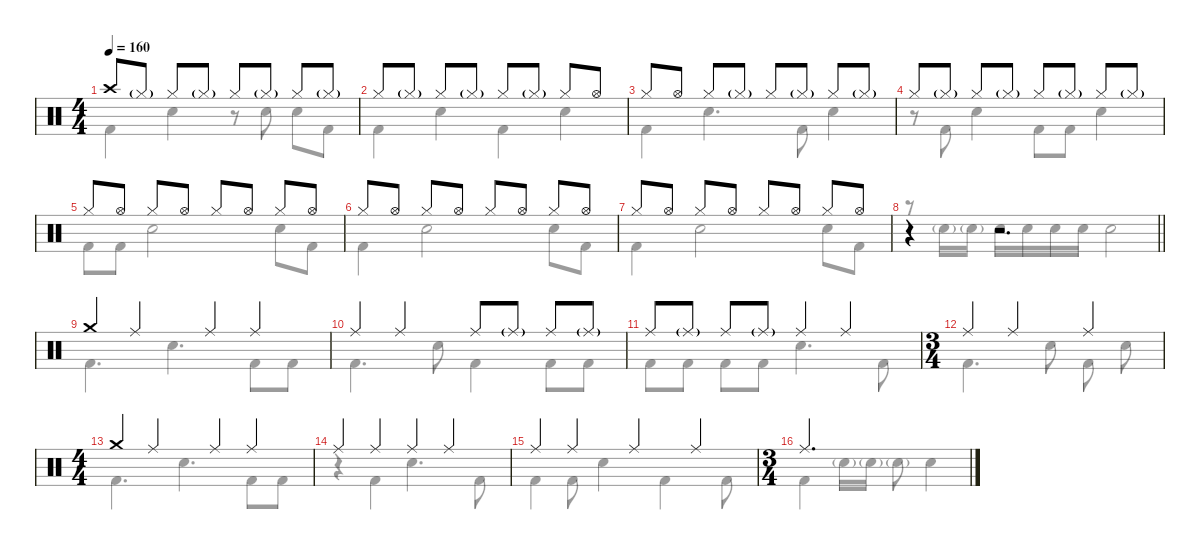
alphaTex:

\defaultSystemsLayout 4
\hideDynamics
\bracketExtendMode nobrackets
\singleTrackTrackNamePolicy hidden
\multiTrackTrackNamePolicy hidden
\firstSystemTrackNameMode fullname
\otherSystemsTrackNameOrientation horizontal
\track ("Drums" "drm.") {instrument percussion}
\staff {score}
\articulation defaults
\voice
\ts (4 4)
\tempo 160
\clef neutral
\ks c "Crash high (hit)".8{dy f beam Up} "Hi-Hat (closed)"{g}.8{dy ff beam Up} "Hi-Hat (closed)".8{dy f beam Up} "Hi-Hat (closed)"{g}.8{dy ff beam Up} "Hi-Hat (closed)".8{dy f beam Up} "Hi-Hat (closed)"{g}.8{dy ff beam Up} "Hi-Hat (closed)".8{dy f beam Up} "Hi-Hat (closed)"{g}.8{dy ff beam Up}
|
"Hi-Hat (closed)".8{dy f beam Up} "Hi-Hat (closed)"{g}.8{dy ff beam Up} "Hi-Hat (closed)".8{dy f beam Up} "Hi-Hat (closed)"{g}.8{dy ff beam Up} "Hi-Hat (closed)".8{dy f beam Up} "Hi-Hat (closed)"{g}.8{dy ff beam Up} "Hi-Hat (closed)".8{dy f beam Up} "Hi-Hat (open)".8{beam Up} |
"Hi-Hat (closed)".8{beam Up} "Hi-Hat (open)".8{beam Up} "Hi-Hat (closed)".8{beam Up} "Hi-Hat (closed)"{g}.8{dy ff beam Up} "Hi-Hat (closed)".8{dy f beam Up} "Hi-Hat (closed)"{g}.8{dy ff beam Up} "Hi-Hat (closed)".8{dy f beam Up} "Hi-Hat (closed)"{g}.8{dy ff beam Up} |
"Hi-Hat (closed)".8{dy f beam Up} "Hi-Hat (closed)"{g}.8{dy ff beam Up} "Hi-Hat (closed)".8{dy f beam Up} "Hi-Hat (closed)"{g}.8{dy ff beam Up} "Hi-Hat (closed)".8{dy f beam Up} "Hi-Hat (closed)"{g}.8{dy ff beam Up} "Hi-Hat (closed)".8{dy f beam Up} "Hi-Hat (closed)"{g}.8{dy ff beam Up} |
"Hi-Hat (closed)".8{dy f beam Up} "Hi-Hat (open)".8{beam Up} "Hi-Hat (closed)".8{beam Up} "Hi-Hat (open)".8{beam Up} "Hi-Hat (closed)".8{beam Up} "Hi-Hat (open)".8{beam Up} "Hi-Hat (closed)".8{beam Up} "Hi-Hat (open)".8{beam Up} |
"Hi-Hat (closed)".8{beam Up} "Hi-Hat (open)".8{beam Up} "Hi-Hat (closed)".8{beam Up} "Hi-Hat (open)".8{beam Up} "Hi-Hat (closed)".8{beam Up} "Hi-Hat (open)".8{beam Up} "Hi-Hat (closed)".8{beam Up} "Hi-Hat (open)".8{beam Up} |
"Hi-Hat (closed)".8{beam Up} "Hi-Hat (open)".8{beam Up} "Hi-Hat (closed)".8{beam Up} "Hi-Hat (open)".8{beam Up} "Hi-Hat (closed)".8{beam Up} "Hi-Hat (open)".8{beam Up} "Hi-Hat (closed)".8{beam Up} "Hi-Hat (open)".8{beam Up} |
\barLineRight lightlight
r.4{beam Up} r.2{d beam Up} |
"Crash medium (hit)".4{beam Up} "Ride (middle)".4{beam Up} "Ride (middle)".4{beam Up} "Ride (middle)".4{beam Up} |
"Ride (middle)".4{beam Up} "Ride (middle)".4{beam Up} "Ride (middle)".8{beam Up} "Ride (middle)"{g}.8{dy ff beam Up} "Ride (middle)".8{dy f beam Up} "Ride (middle)"{g}.8{dy ff beam Up} |
"Ride (middle)".8{dy f beam Up} "Ride (middle)"{g}.8{dy ff beam Up} "Ride (middle)".8{dy f beam Up} "Ride (middle)"{g}.8{dy ff beam Up} "Ride (middle)".4{dy f beam Up} "Ride (middle)".4{beam Up} |
\ts (3 4)
\beaming (8 3 1 1 1)
"Ride (middle)".4{beam Up} "Ride (middle)".4{beam Up} "Ride (middle)".4{beam Up} |
\ts (4 4)
\beaming (8 2 2 2 2)
"Crash medium (hit)".4{beam Up} "Ride (middle)".4{beam Up} "Ride (middle)".4{beam Up} "Ride (middle)".4{beam Up} |
"Ride (middle)".4{beam Up} "Ride (middle)".4{beam Up} "Ride (middle)".4{beam Up} "Ride (middle)".4{beam Up} |
"Ride (middle)".4{beam Up} "Ride (middle)".4{beam Up} "Ride (middle)".4{beam Up} "Ride (middle)".4{beam Up} |
\ts (3 4)
\beaming (8 3 1 1 1)
"Ride (middle)".2{d beam Up}
\voice
\clef neutral
\ottava regular
\simile none
\ks c "Kick (hit) 2".4{dy f beam Down} "Snare (hit) 2".4{beam Down}
r.8{beam Down} "Snare (hit) 2".8{beam Down} "Snare (hit) 2".8{beam Down} "Kick (hit) 2".8{beam Down} |
"Kick (hit) 2".4{beam Down} "Snare (hit) 2".4{beam Down} "Kick (hit) 2".4{beam Down} "Snare (hit) 2".4{beam Down} |
"Kick (hit) 2".4{beam Down} "Snare (hit) 2".4{d beam Down} "Kick (hit) 2".8{beam Down} "Snare (hit) 2".4{beam Down} |
r.8{beam Down} "Kick (hit) 2".8{beam Down} "Snare (hit) 2".4{beam Down} "Kick (hit) 2".8{beam Down} "Kick (hit) 2".8{beam Down} "Snare (hit) 2".4{beam Down} |
"Kick (hit) 2".8{beam Down} "Kick (hit) 2".8{beam Down} "Snare (hit) 2".2{beam Down} "Snare (hit) 2".8{beam Down} "Kick (hit) 2".8{beam Down} |
"Kick (hit) 2".4{beam Down} "Snare (hit) 2".2{beam Down} "Snare (hit) 2".8{beam Down} "Kick (hit) 2".8{beam Down} |
"Kick (hit) 2".4{beam Down} "Snare (hit) 2".2{beam Down} "Snare (hit) 2".8{beam Down} "Kick (hit) 2".8{beam Down} |
\barLineRight lightlight
r.8{beam Down} "Snare (hit) 2"{g}.16{beam Down} "Snare (hit) 2"{g}.16{beam Down} "Snare (hit) 2".16{dy mf beam Down} "Snare (hit) 2".16{beam Down} "Snare (hit) 2".16{dy f beam Down} "Snare (hit) 2".16{beam Down} "Snare (hit) 2".2{beam Down} |
"Kick (hit) 2".4{d beam Down} "Snare (hit) 2".4{d beam Down} "Kick (hit) 2".8{beam Down} "Kick (hit) 2".8{beam Down} |
"Kick (hit) 2".4{d beam Down} "Snare (hit) 2".8{beam Down} "Kick (hit) 2".4{beam Down} "Kick (hit) 2".8{beam Down} "Kick (hit) 2".8{beam Down} |
"Kick (hit) 2".8{beam Down} "Kick (hit) 2".8{beam Down} "Kick (hit) 2".8{beam Down} "Kick (hit) 2".8{beam Down} "Snare (hit) 2".4{d beam Down} "Kick (hit) 2".8{beam Down} |
"Kick (hit) 2".4{d beam Down} "Snare (hit) 2".8{beam Down} "Kick (hit) 2".8{beam Down} "Snare (hit) 2".8{beam Down} |
"Kick (hit) 2".4{d beam Down} "Snare (hit) 2".4{d beam Down} "Kick (hit) 2".8{beam Down} "Kick (hit) 2".8{beam Down} |
r.4{beam Down} "Kick (hit) 2".4{beam Down} "Snare (hit) 2".4{d beam Down} "Kick (hit) 2".8{beam Down} |
"Kick (hit) 2".4{beam Down} "Kick (hit) 2".8{beam Down} "Snare (hit) 2".4{beam Down} "Kick (hit) 2".4{beam Down} "Kick (hit) 2".8{beam Down} |
"Kick (hit) 2".4{beam Down} "Snare (hit) 2"{g}.16{dy ff beam Down} "Snare (hit) 2"{g}.16{beam Down} "Snare (hit) 2"{g}.8{beam Down} "Snare (hit) 2".4{dy f beam Down}
